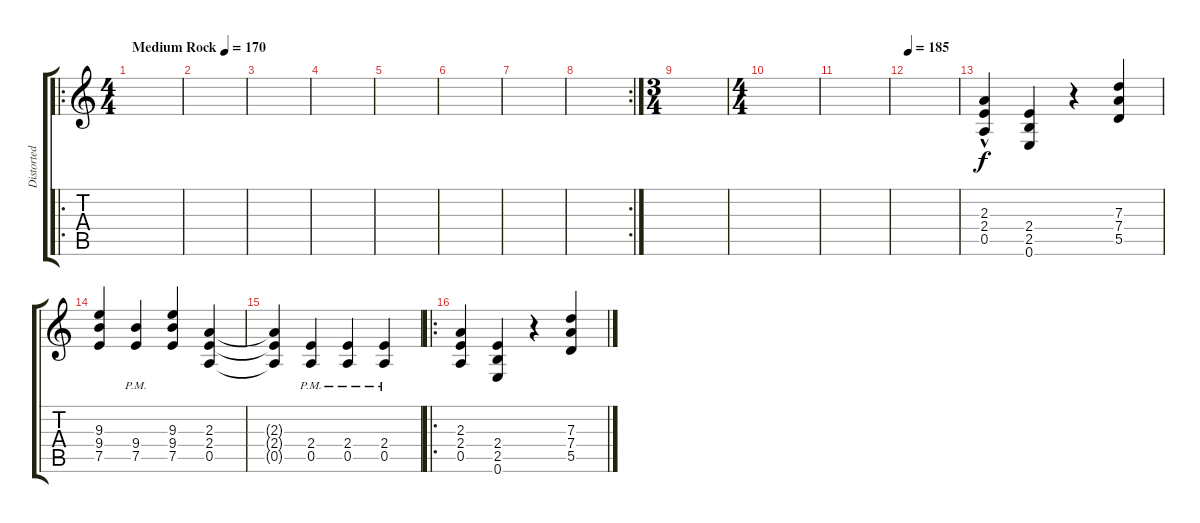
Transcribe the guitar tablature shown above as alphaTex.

\track ("Distorted Guitar" "Distorted ") {instrument distortionguitar}
\staff {score tabs}
\tuning (E4 B3 G3 D3 A2 E2) {hide}
\ro
\ts (4 4)
\tempo (170 "Medium Rock")
\clef g2
\ks c
|
|
|
|
|
|
|
\rc 2
|
\ts (3 4)
|
\ts (4 4)
|
|
\tempo 185
|
(2.3{hac} 2.4 0.5).4 (2.4 2.5 0.6).4{dy f} r.4 (7.3 7.4 5.5).4 |
(9.3 9.4 7.5).4 (9.4{pm} 7.5{pm}).4 (9.3 9.4 7.5).4 (2.3 2.4 0.5).4 |
(2.3{t} 2.4{t} 0.5{t}).4 (2.4{pm} 0.5{pm}).4 (2.4{pm} 0.5{pm}).4 (2.4{pm} 0.5{pm}).4 |
\ro
(2.3 2.4 0.5).4 (2.4 2.5 0.6).4 r.4 (7.3 7.4 5.5).4
